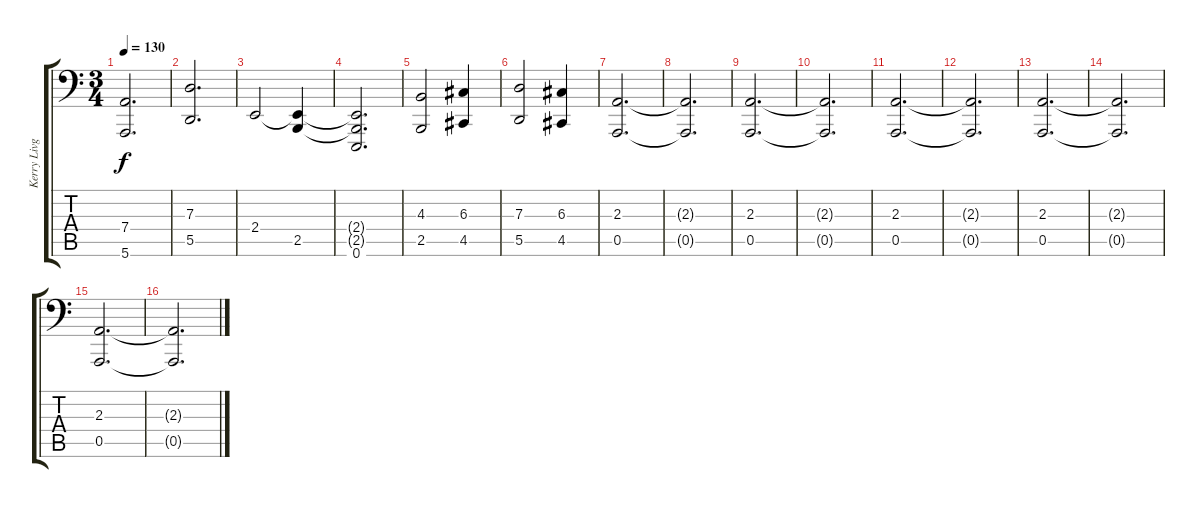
\track ("Kerry Livgren (Left Hand Piano)" "Kerry Livg") {instrument acousticgrandpiano}
\staff {score tabs}
\tuning (E3 B2 G2 D2 A1 E1) {hide}
\ts (3 4)
\tempo 130
\clef f4
\ks c
(7.4 5.6).2{d dy f} |
(7.3 5.5).2{d} |
2.4.2 (2.4{t} 2.5).4 |
(2.4{t} 2.5{t} 0.6).2{d} |
(4.3 2.5).2 (6.3 4.5).4 |
(7.3 5.5).2 (6.3 4.5).4 |
(2.3 0.5).2{d} |
(2.3{t} 0.5{t}).2{d} |
(2.3 0.5).2{d} |
(2.3{t} 0.5{t}).2{d} |
(2.3 0.5).2{d} |
(2.3{t} 0.5{t}).2{d} |
(2.3 0.5).2{d} |
(2.3{t} 0.5{t}).2{d} |
(2.3 0.5).2{d} |
(2.3{t} 0.5{t}).2{d}
